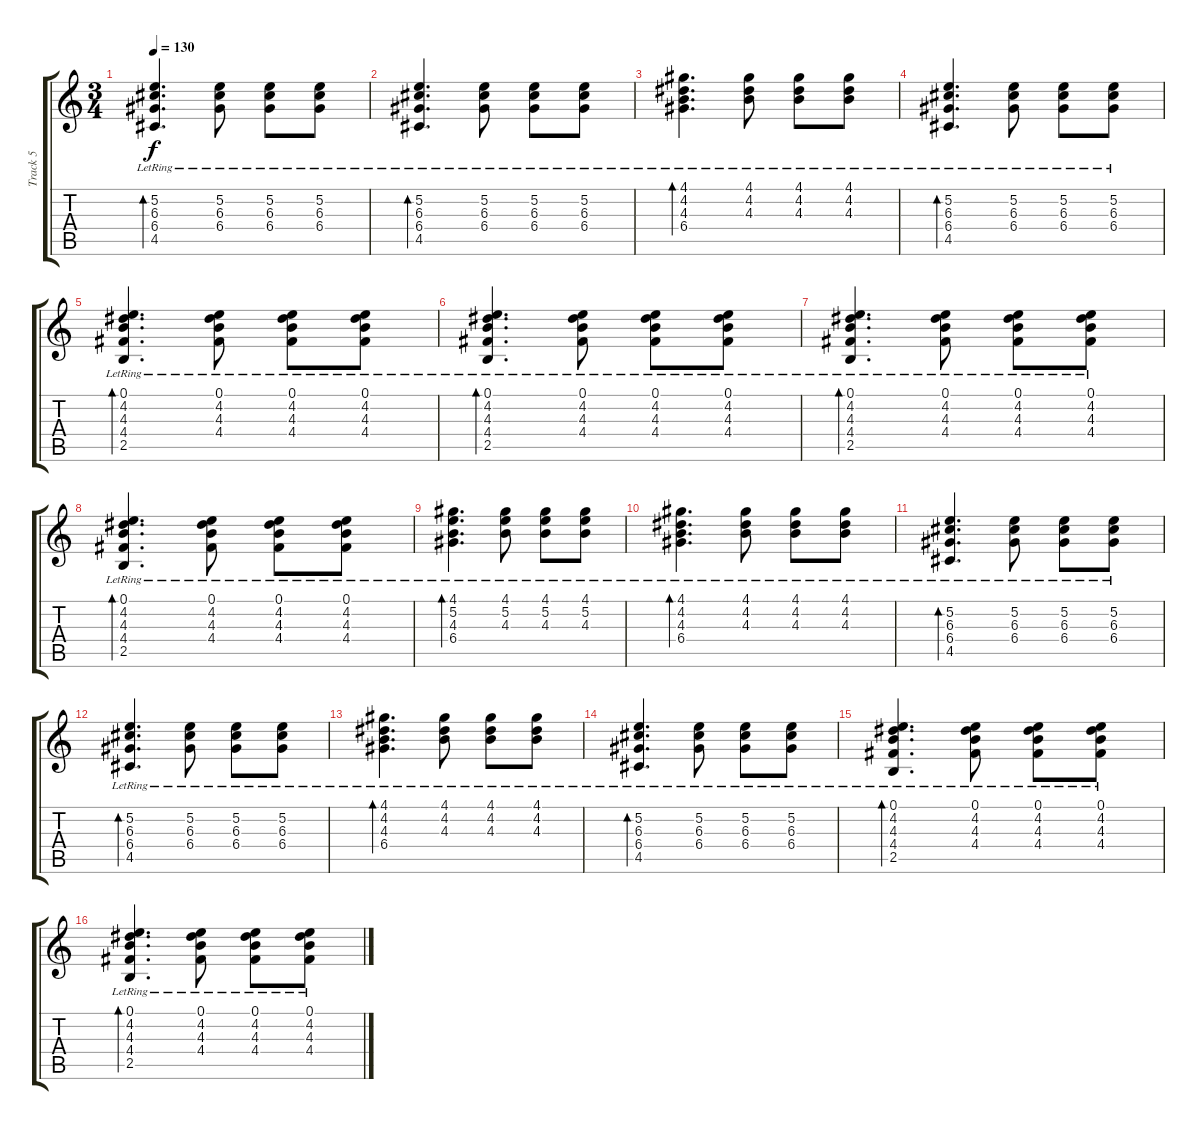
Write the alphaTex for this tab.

\track ("Track 5" "Track 5") {instrument acousticguitarsteel}
\staff {score tabs}
\tuning (E4 B3 G3 D3 A2 E2) {hide}
\ts (3 4)
\tempo 130
\clef g2
\ks c
(5.2{lr} 6.3{lr} 6.4{lr} 4.5{lr}).4{d bd 120 dy f} (5.2{lr} 6.3{lr} 6.4{lr}).8 (5.2{lr} 6.3{lr} 6.4{lr}).8 (5.2{lr} 6.3{lr} 6.4{lr}).8 |
(5.2{lr} 6.3{lr} 6.4{lr} 4.5{lr}).4{d bd 120} (5.2{lr} 6.3{lr} 6.4{lr}).8 (5.2{lr} 6.3{lr} 6.4{lr}).8 (5.2{lr} 6.3{lr} 6.4{lr}).8 |
(4.1{lr} 4.2{lr} 4.3{lr} 6.4{lr}).4{d bd 120} (4.1{lr} 4.2{lr} 4.3{lr}).8 (4.1{lr} 4.2{lr} 4.3{lr}).8 (4.1{lr} 4.2{lr} 4.3{lr}).8 |
(5.2{lr} 6.3{lr} 6.4{lr} 4.5{lr}).4{d bd 120} (5.2{lr} 6.3{lr} 6.4{lr}).8 (5.2{lr} 6.3{lr} 6.4{lr}).8 (5.2{lr} 6.3{lr} 6.4{lr}).8 |
(0.1{lr} 4.2{lr} 4.3{lr} 4.4{lr} 2.5{lr}).4{d bd 120} (0.1{lr} 4.2{lr} 4.3{lr} 4.4{lr}).8 (0.1{lr} 4.2{lr} 4.3{lr} 4.4{lr}).8 (0.1{lr} 4.2{lr} 4.3{lr} 4.4{lr}).8 |
(0.1{lr} 4.2{lr} 4.3{lr} 4.4{lr} 2.5{lr}).4{d bd 120} (0.1{lr} 4.2{lr} 4.3{lr} 4.4{lr}).8 (0.1{lr} 4.2{lr} 4.3{lr} 4.4{lr}).8 (0.1{lr} 4.2{lr} 4.3{lr} 4.4{lr}).8 |
(0.1{lr} 4.2{lr} 4.3{lr} 4.4{lr} 2.5{lr}).4{d bd 120} (0.1{lr} 4.2{lr} 4.3{lr} 4.4{lr}).8 (0.1{lr} 4.2{lr} 4.3{lr} 4.4{lr}).8 (0.1{lr} 4.2{lr} 4.3{lr} 4.4{lr}).8 |
(0.1{lr} 4.2{lr} 4.3{lr} 4.4{lr} 2.5{lr}).4{d bd 120} (0.1{lr} 4.2{lr} 4.3{lr} 4.4{lr}).8 (0.1{lr} 4.2{lr} 4.3{lr} 4.4{lr}).8 (0.1{lr} 4.2{lr} 4.3{lr} 4.4{lr}).8 |
(4.1{lr} 5.2{lr} 4.3{lr} 6.4{lr}).4{d bd 120} (4.1{lr} 5.2{lr} 4.3{lr}).8 (4.1{lr} 5.2{lr} 4.3{lr}).8 (4.1{lr} 5.2{lr} 4.3{lr}).8 |
(4.1{lr} 4.2{lr} 4.3{lr} 6.4{lr}).4{d bd 120} (4.1{lr} 4.2{lr} 4.3{lr}).8 (4.1{lr} 4.2{lr} 4.3{lr}).8 (4.1{lr} 4.2{lr} 4.3{lr}).8 |
(5.2{lr} 6.3{lr} 6.4{lr} 4.5{lr}).4{d bd 120} (5.2{lr} 6.3{lr} 6.4{lr}).8 (5.2{lr} 6.3{lr} 6.4{lr}).8 (5.2{lr} 6.3{lr} 6.4{lr}).8 |
(5.2{lr} 6.3{lr} 6.4{lr} 4.5{lr}).4{d bd 120} (5.2{lr} 6.3{lr} 6.4{lr}).8 (5.2{lr} 6.3{lr} 6.4{lr}).8 (5.2{lr} 6.3{lr} 6.4{lr}).8 |
(4.1{lr} 4.2{lr} 4.3{lr} 6.4{lr}).4{d bd 120} (4.1{lr} 4.2{lr} 4.3{lr}).8 (4.1{lr} 4.2{lr} 4.3{lr}).8 (4.1{lr} 4.2{lr} 4.3{lr}).8 |
(5.2{lr} 6.3{lr} 6.4{lr} 4.5{lr}).4{d bd 120} (5.2{lr} 6.3{lr} 6.4{lr}).8 (5.2{lr} 6.3{lr} 6.4{lr}).8 (5.2{lr} 6.3{lr} 6.4{lr}).8 |
(0.1{lr} 4.2{lr} 4.3{lr} 4.4{lr} 2.5{lr}).4{d bd 120} (0.1{lr} 4.2{lr} 4.3{lr} 4.4{lr}).8 (0.1{lr} 4.2{lr} 4.3{lr} 4.4{lr}).8 (0.1{lr} 4.2{lr} 4.3{lr} 4.4{lr}).8 |
(0.1{lr} 4.2{lr} 4.3{lr} 4.4{lr} 2.5{lr}).4{d bd 120} (0.1{lr} 4.2{lr} 4.3{lr} 4.4{lr}).8 (0.1{lr} 4.2{lr} 4.3{lr} 4.4{lr}).8 (0.1{lr} 4.2{lr} 4.3{lr} 4.4{lr}).8
